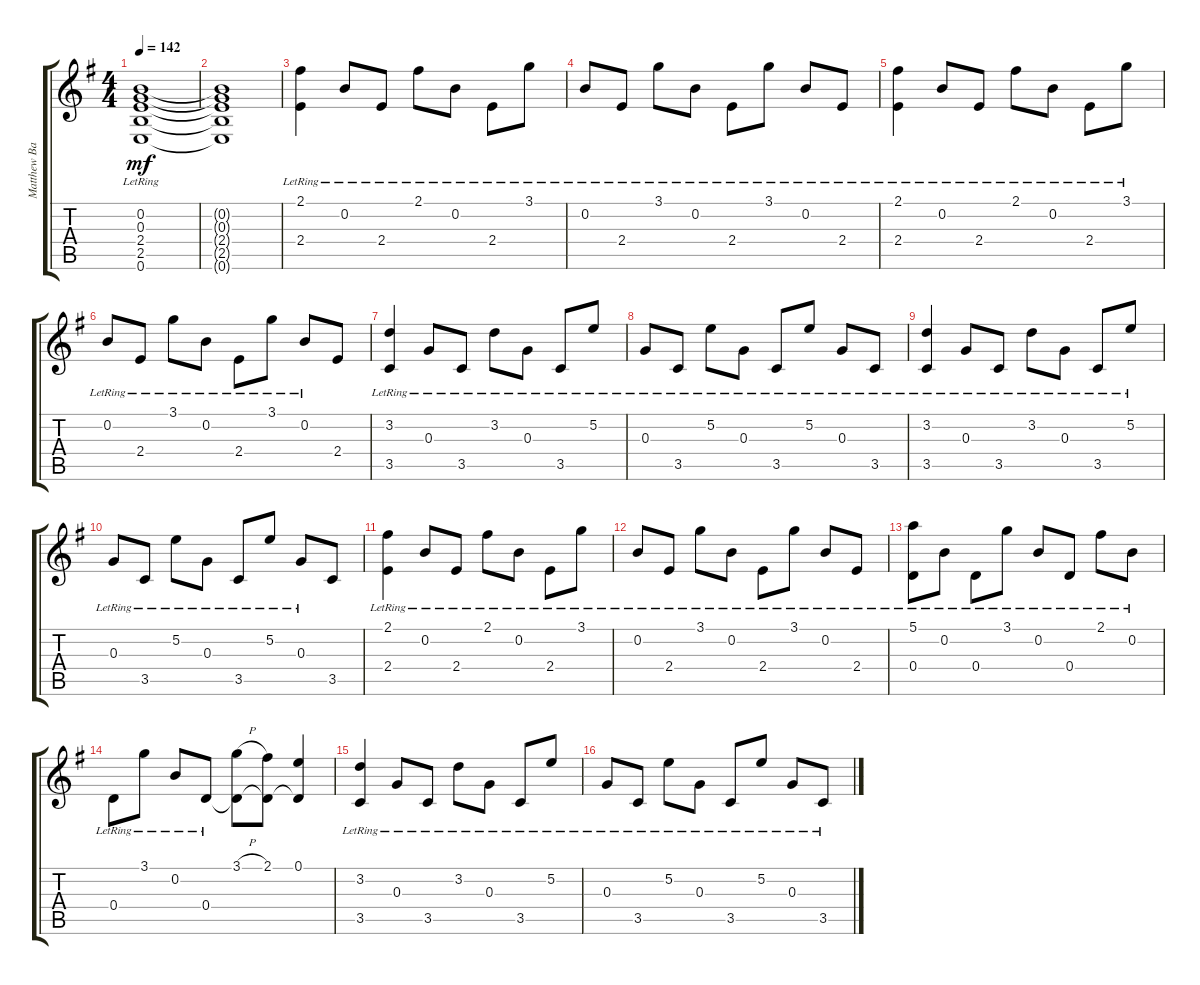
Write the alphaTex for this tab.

\track ("Matthew Bachand" "Matthew Ba") {instrument acousticguitarnylon}
\staff {score tabs}
\tuning (E4 B3 G3 D3 A2 E2) {hide}
\ts (4 4)
\tempo 142
\clef g2
\ks g
(0.2{lr} 0.3{lr} 2.4{lr} 2.5{lr} 0.6{lr}).1{dy mf} |
(0.2{t} 0.3{t} 2.4{t} 2.5{t} 0.6{t}).1 |
(2.1{lr} 2.4{lr}).4 0.2{lr}.8 2.4{lr}.8 2.1{lr}.8 0.2{lr}.8 2.4{lr}.8 3.1{lr}.8 |
0.2{lr}.8 2.4{lr}.8 3.1{lr}.8 0.2{lr}.8 2.4{lr}.8 3.1{lr}.8 0.2{lr}.8 2.4{lr}.8 |
(2.1{lr} 2.4{lr}).4 0.2{lr}.8 2.4{lr}.8 2.1{lr}.8 0.2{lr}.8 2.4{lr}.8 3.1{lr}.8 |
0.2{lr}.8 2.4{lr}.8 3.1{lr}.8 0.2{lr}.8 2.4{lr}.8 3.1{lr}.8 0.2{lr}.8 2.4.8 |
(3.2{lr} 3.5{lr}).4 0.3{lr}.8 3.5{lr}.8 3.2{lr}.8 0.3{lr}.8 3.5{lr}.8 5.2{lr}.8 |
0.3{lr}.8 3.5{lr}.8 5.2{lr}.8 0.3{lr}.8 3.5{lr}.8 5.2{lr}.8 0.3{lr}.8 3.5{lr}.8 |
(3.2{lr} 3.5{lr}).4 0.3{lr}.8 3.5{lr}.8 3.2{lr}.8 0.3{lr}.8 3.5{lr}.8 5.2{lr}.8 |
0.3{lr}.8 3.5{lr}.8 5.2{lr}.8 0.3{lr}.8 3.5{lr}.8 5.2{lr}.8 0.3{lr}.8 3.5.8 |
(2.1{lr} 2.4{lr}).4 0.2{lr}.8 2.4{lr}.8 2.1{lr}.8 0.2{lr}.8 2.4{lr}.8 3.1{lr}.8 |
0.2{lr}.8 2.4{lr}.8 3.1{lr}.8 0.2{lr}.8 2.4{lr}.8 3.1{lr}.8 0.2{lr}.8 2.4{lr}.8 |
(5.1{lr} 0.4{lr}).8 0.2{lr}.8 0.4{lr}.8 3.1{lr}.8 0.2{lr}.8 0.4{lr}.8 2.1{lr}.8 0.2{lr}.8 |
0.4{lr}.8 3.1{lr}.8 0.2{lr}.8 0.4{lr}.8 (3.1{h} 0.4{t}).8 (2.1 0.4{t}).8 (0.1 0.4{t}).4 |
(3.2{lr} 3.5{lr}).4 0.3{lr}.8 3.5{lr}.8 3.2{lr}.8 0.3{lr}.8 3.5{lr}.8 5.2{lr}.8 |
0.3{lr}.8 3.5{lr}.8 5.2{lr}.8 0.3{lr}.8 3.5{lr}.8 5.2{lr}.8 0.3{lr}.8 3.5{lr}.8
